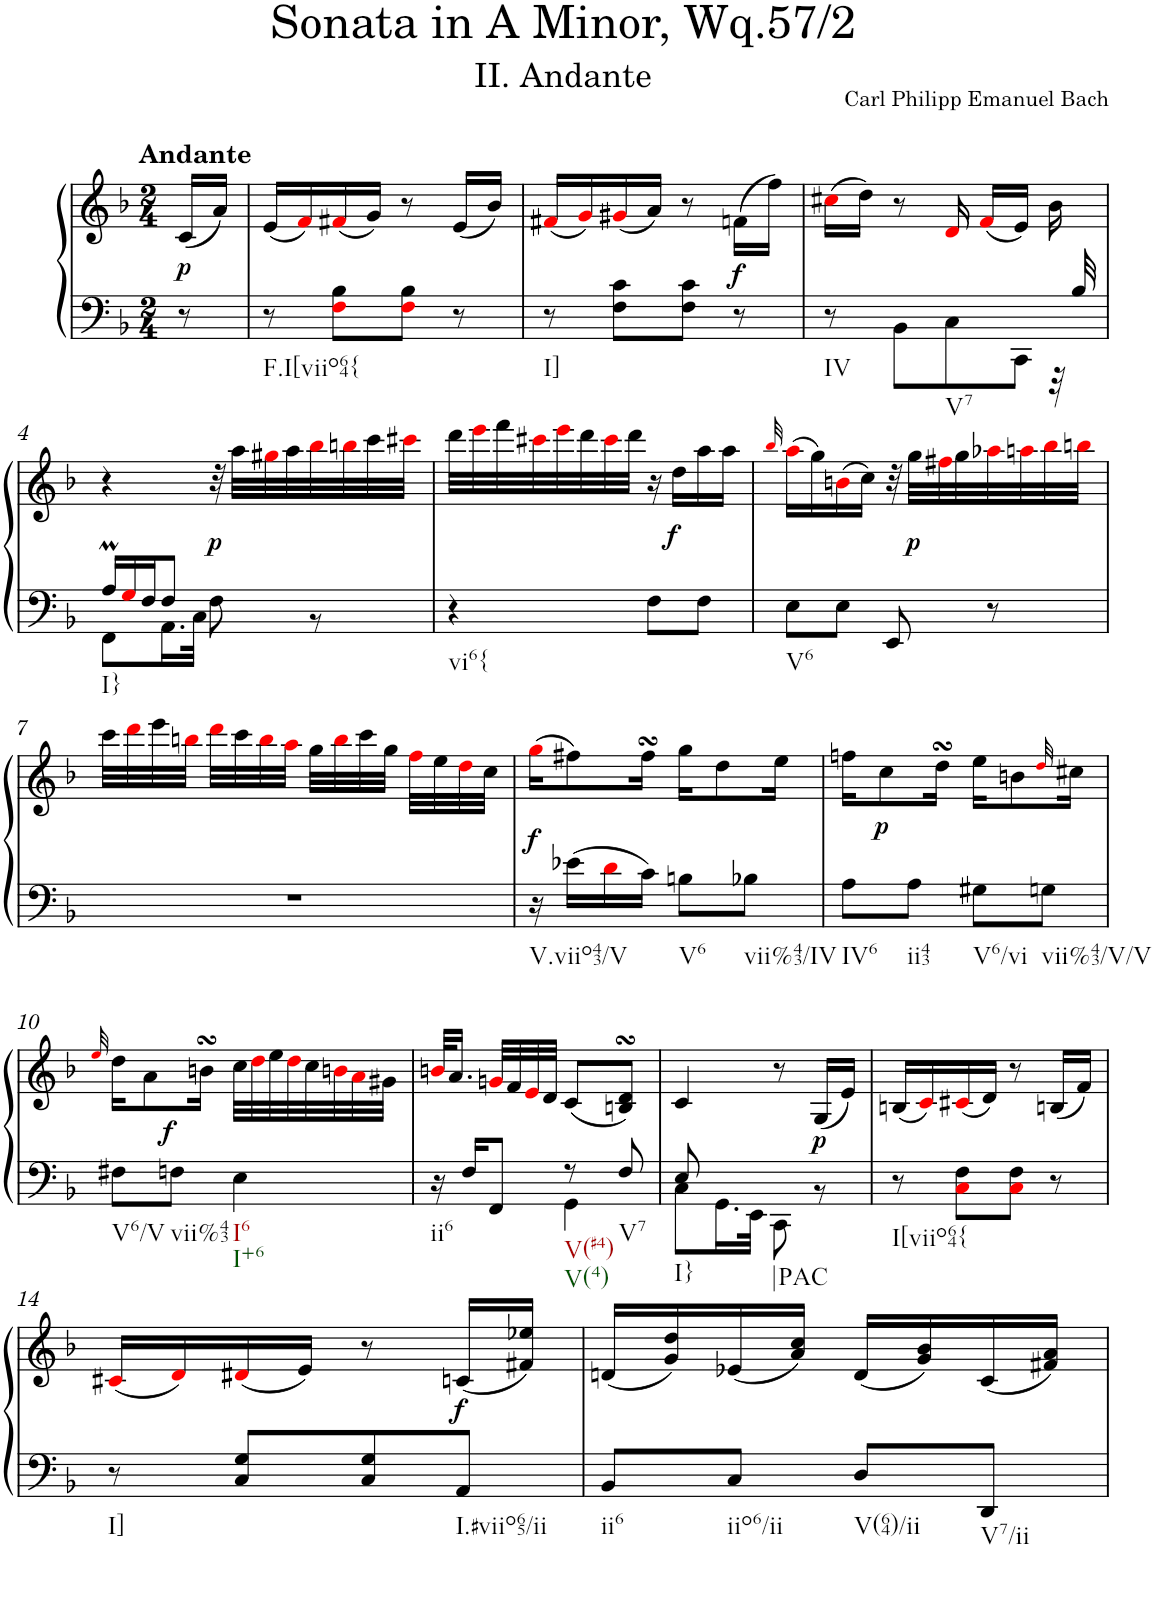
**kern	**kern	**dynam
*part1	*part1	*part1
*staff2	*staff1	*staff1/2
*I"Harpsichord	*	*
*I'Hch.	*	*
*clefF4	*clefG2	*
*k[b-]	*k[b-]	*
*F:	*F:	*
*M2/4	*M2/4	*
=	=	=
!	!LO:TX:a:B:t=Andante	!
!	!	!LO:DY:b
8r	(<16c/LL	p
.	16a/JJ)	.
=1	=1	=1
!LO:TX:b:t=F.I[viio64{	!	!
8r	(16e/LL	.
.	16fi/)	.
8Fi\ 8B-\L	(<16f#Xi/	.
.	16g/JJ)	.
8Fi\ 8B-\J	8r	.
8r	(<16e/LL	.
.	16b-/JJ)	.
=2	=2	=2
!LO:TX:b:t=I]	!	!
8r	(<16f#Xi/LL	.
.	16gi/)	.
8F\ 8c\L	(<16g#Xi/	.
.	16a/JJ)	.
8F\ 8c\J	8r	.
!	!	!LO:DY:b
8r	(>16fn\LL	f
.	16ff\JJ)	.
=3	=3	=3
*^	*	*
!LO:TX:b:t=IV	!	!	!
8r	4..ryy	(>16cc#Xi\LL	.
.	.	16dd\JJ)	.
8BB-\L	.	8r	.
!LO:TX:b:t=V7	!	!	!
8C\	.	16di/	.
.	.	(<16fi/LL	.
8CC\J	.	16e/JJ)	.
.	32r	16b-\	.
.	32B-/	.	.
!!LO:LB:g=z
=4	=4	=4	=4
*Xtuplet	*	*	*
!LO:TX:b:t=I}	!	!	!
24Am/LL	8FF\L	4r	.
24Gi/	.	.	.
24F/J	.	.	.
8F/J	16.AA\L	.	.
.	32C\JJk	.	.
!	!	!	!LO:DY:b
4ryy	8F\	32r	p
.	.	32aa\LLL	.
.	.	32gg#Xi\	.
.	.	32aa\	.
.	8r	32bb-i\	.
.	.	32bbni\	.
.	.	32ccc\	.
.	.	32ccc#Xi\JJJ	.
*v	*v	*	*
=5	=5	=5
!LO:TX:b:t=vi6{	!	!
4r	32ddd\LLL	.
.	32eeei\	.
.	32fff\	.
.	32ccc#Xi\	.
.	32eeei\	.
.	32ddd\	.
.	32ccc#i\	.
.	32ddd\JJJ	.
8F\L	16r	.
!	!	!LO:DY:b
.	16dd\LL	f
8F\J	16aa\	.
.	16aa\JJ	.
=6	=6	=6
.	32qbb-i/	.
!LO:TX:b:t=V6	!	!
8E\L	(16aai\LL	.
.	16gg\)	.
8E\J	(16bni\	.
.	16cc\JJ)	.
8EE/	32r	.
!	!	!LO:DY:b
.	32gg\LLL	p
.	32ff#Xi\	.
.	32gg\	.
8r	32aa-Xi\	.
.	32aani\	.
.	32bb-i\	.
.	32bbni\JJJ	.
!!LO:LB:g=z
=7	=7	=7
2r	32ccc\LLL	.
.	32dddi\	.
.	32eee\	.
.	32bbni\JJJ	.
.	32dddi\LLL	.
.	32ccc\	.
.	32bbi\	.
.	32aai\JJJ	.
.	32gg\LLL	.
.	32bbi\	.
.	32ccc\	.
.	32gg\JJJ	.
.	32ffi\LLL	.
.	32ee\	.
.	32ddi\	.
.	32cc\JJJ	.
=8	=8	=8
!LO:TX:b:t=V.viio43/V	!	!
!	!	!LO:DY:b
16r	(>16ggi\KL	f
16e-X\LL	8ff#X\)	.
16di\	.	.
16c\JJ	16ff#sSsS\Jk	.
!LO:TX:b:t=V6	!	!
8Bn\L	16gg\KL	.
.	8dd\	.
!LO:TX:b:t=vii%43/IV	!	!
8B-X\J	.	.
.	16ee\Jk	.
=9	=9	=9
!LO:TX:b:t=IV6	!	!
8A\L	16ffn\KL	.
!	!	!LO:DY:b
.	8cc\	p
!LO:TX:b:t=ii43	!	!
8A\J	.	.
.	16ddsSSS\Jk	.
!LO:TX:b:t=V6/vi	!	!
8G#X\L	16ee\KL	.
.	8bn\	.
!LO:TX:b:t=vii%43/V/V	!	!
8Gn\J	.	.
.	32qddi/	.
.	16cc#X\Jk	.
!!LO:LB:g=z
=10	=10	=10
.	32qeei/	.
!LO:TX:b:t=V6/V	!	!
8F#X\L	16dd\KL	.
.	8a\	.
!LO:TX:b:t=vii%43	!	!
8Fn\J	.	.
!	!	!LO:DY:b
.	16bnsSsS\Jk	f
!LO:TX:b:t=I6	!	!
!LO:TX:b:t=I+6	!	!
4E\	32cc\LLL	.
.	32ddi\	.
.	32ee\	.
.	32ddi\	.
.	32cc\	.
.	32bni\	.
.	32ai\	.
.	32g#X\JJJ	.
=11	=11	=11
*^	*	*
!LO:TX:b:t=ii6	!	!	!
16r	4ryy	32bni/KLL	.
.	.	16.a/JJ	.
16F/KL	.	.	.
8FF/J	.	32gni/LLL	.
.	.	32f/	.
.	.	32ei/	.
.	.	32d/JJJ	.
!LO:TX:b:t=V(#4)	!	!	!
!LO:TX:b:t=V(4)	!	!	!
!LO:TX:b:t=V7	!	!	!
8r	4GG\	(<8c/L	.
8F/	.	8Bn/sSSs 8d/sSSsJ)	.
=12	=12	=12	=12
!LO:TX:b:t=I}	!	!	!
8E/	8C\L	4c/	.
4.ryy	16.GG\L	.	.
.	32EE\JJk	.	.
!	!LO:TX:b:t=|PAC	!	!
.	8CC\	8r	.
!	!	!	!LO:DY:b
.	8r	(<16G/LL	p
.	.	16e/JJ)	.
*v	*v	*	*
=13	=13	=13
!LO:TX:b:t=I[viio64{	!	!
8r	(<16Bn/LL	.
.	16ci/)	.
8Ci\ 8F\L	(<16c#Xi/	.
.	16d/JJ)	.
8Ci\ 8F\J	8r	.
8r	(<16Bn/LL	.
.	16f/JJ)	.
!!LO:LB:g=z
=14	=14	=14
!LO:TX:b:t=I]	!	!
8r	(<16c#Xi/LL	.
.	16di/)	.
8C/ 8G/L	(<16d#Xi/	.
.	16e/JJ)	.
8C/ 8G/	8r	.
!LO:TX:b:t=I.#viio65/ii	!	!
!	!	!LO:DY:b
8AA/J	(<16cn/LL	f
.	16f#X/ 16ee-X/JJ)	.
=15	=15	=15
!LO:TX:b:t=ii6	!	!
8BB-/L	(<16dn/LL	.
.	16g/ 16dd/)	.
!LO:TX:b:t=iio6/ii	!	!
8C/J	(<16e-X/	.
.	16a/ 16cc/JJ)	.
!LO:TX:b:t=V(64)/ii	!	!
8D/L	(<16d/LL	.
.	16g/ 16b-/)	.
!LO:TX:b:t=V7/ii	!	!
8DD/J	(<16c/	.
.	16f#X/ 16a/JJ)	.
=	=	=
*-	*-	*-
